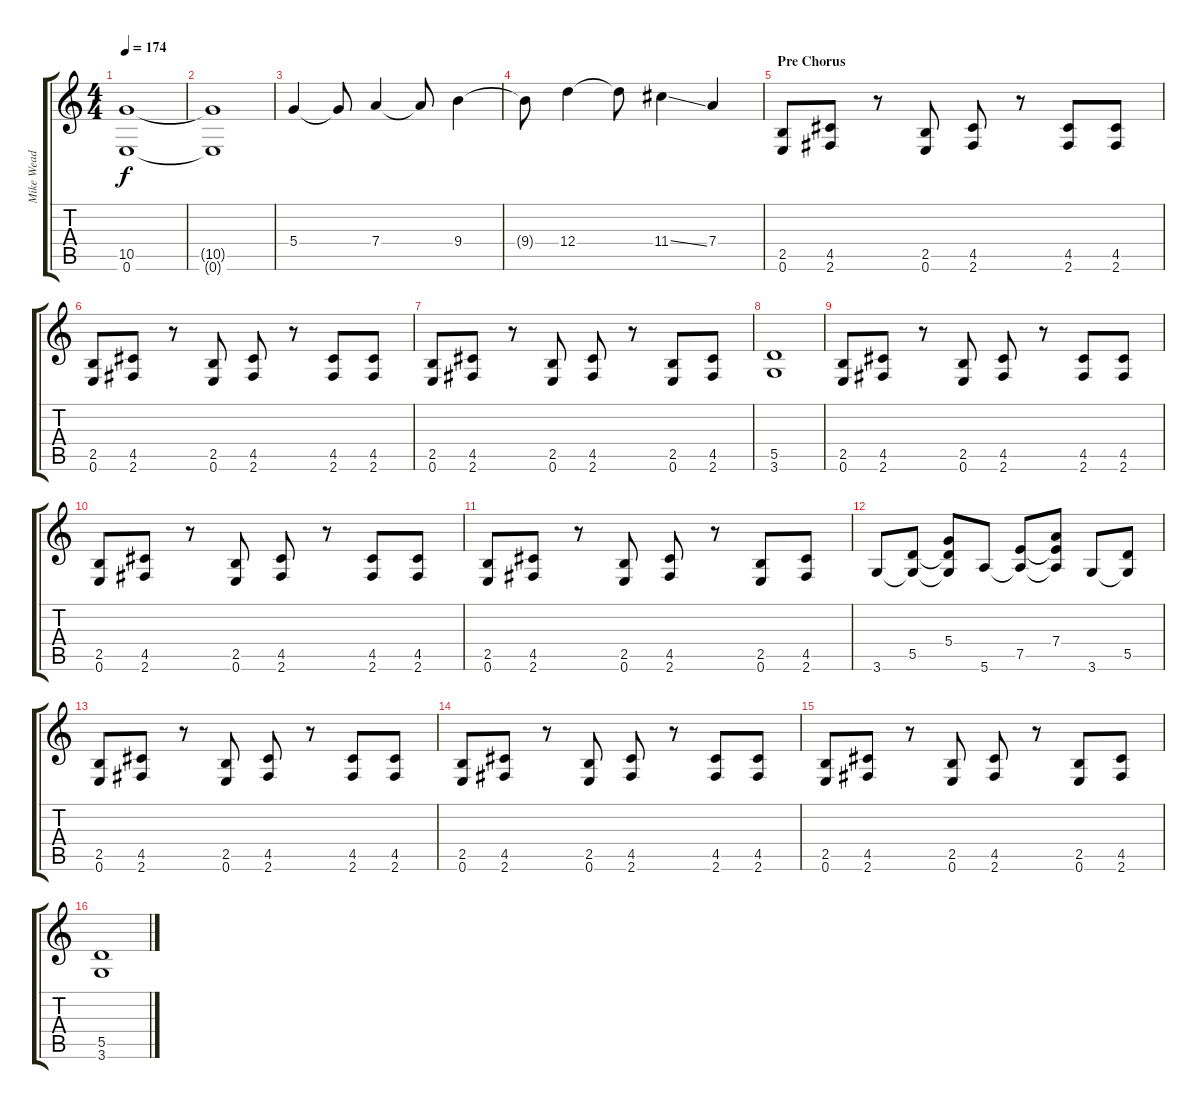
\track ("Mike Wead" "Mike Wead") {instrument distortionguitar}
\staff {score tabs}
\tuning (E4 B3 G3 D3 A2 E2) {hide}
\ts (4 4)
\tempo 174
\clef g2
\ks c
(10.5 0.6).1{dy f} |
(10.5{t} 0.6{t}).1 |
5.4.4 5.4{t}.8 7.4.4 7.4{t}.8 9.4.4 |
9.4{t}.8 12.4.4 12.4{t}.8 11.4{ss}.4 7.4.4 |
\section ("" "Pre Chorus")
(2.5 0.6).8 (4.5 2.6).8 r.8 (2.5 0.6).8 (4.5 2.6).8 r.8 (4.5 2.6).8 (4.5 2.6).8 |
(2.5 0.6).8 (4.5 2.6).8 r.8 (2.5 0.6).8 (4.5 2.6).8 r.8 (4.5 2.6).8 (4.5 2.6).8 |
(2.5 0.6).8 (4.5 2.6).8 r.8 (2.5 0.6).8 (4.5 2.6).8 r.8 (2.5 0.6).8 (4.5 2.6).8 |
(5.5 3.6).1 |
(2.5 0.6).8 (4.5 2.6).8 r.8 (2.5 0.6).8 (4.5 2.6).8 r.8 (4.5 2.6).8 (4.5 2.6).8 |
(2.5 0.6).8 (4.5 2.6).8 r.8 (2.5 0.6).8 (4.5 2.6).8 r.8 (4.5 2.6).8 (4.5 2.6).8 |
(2.5 0.6).8 (4.5 2.6).8 r.8 (2.5 0.6).8 (4.5 2.6).8 r.8 (2.5 0.6).8 (4.5 2.6).8 |
3.6.8 (5.5 3.6{t}).8 (5.4 5.5{t} 3.6{t}).8 5.6.8 (7.5 5.6{t}).8 (7.4 7.5{t} 5.6{t}).8 3.6.8 (5.5 3.6{t}).8 |
(2.5 0.6).8 (4.5 2.6).8 r.8 (2.5 0.6).8 (4.5 2.6).8 r.8 (4.5 2.6).8 (4.5 2.6).8 |
(2.5 0.6).8 (4.5 2.6).8 r.8 (2.5 0.6).8 (4.5 2.6).8 r.8 (4.5 2.6).8 (4.5 2.6).8 |
(2.5 0.6).8 (4.5 2.6).8 r.8 (2.5 0.6).8 (4.5 2.6).8 r.8 (2.5 0.6).8 (4.5 2.6).8 |
(5.5 3.6).1
